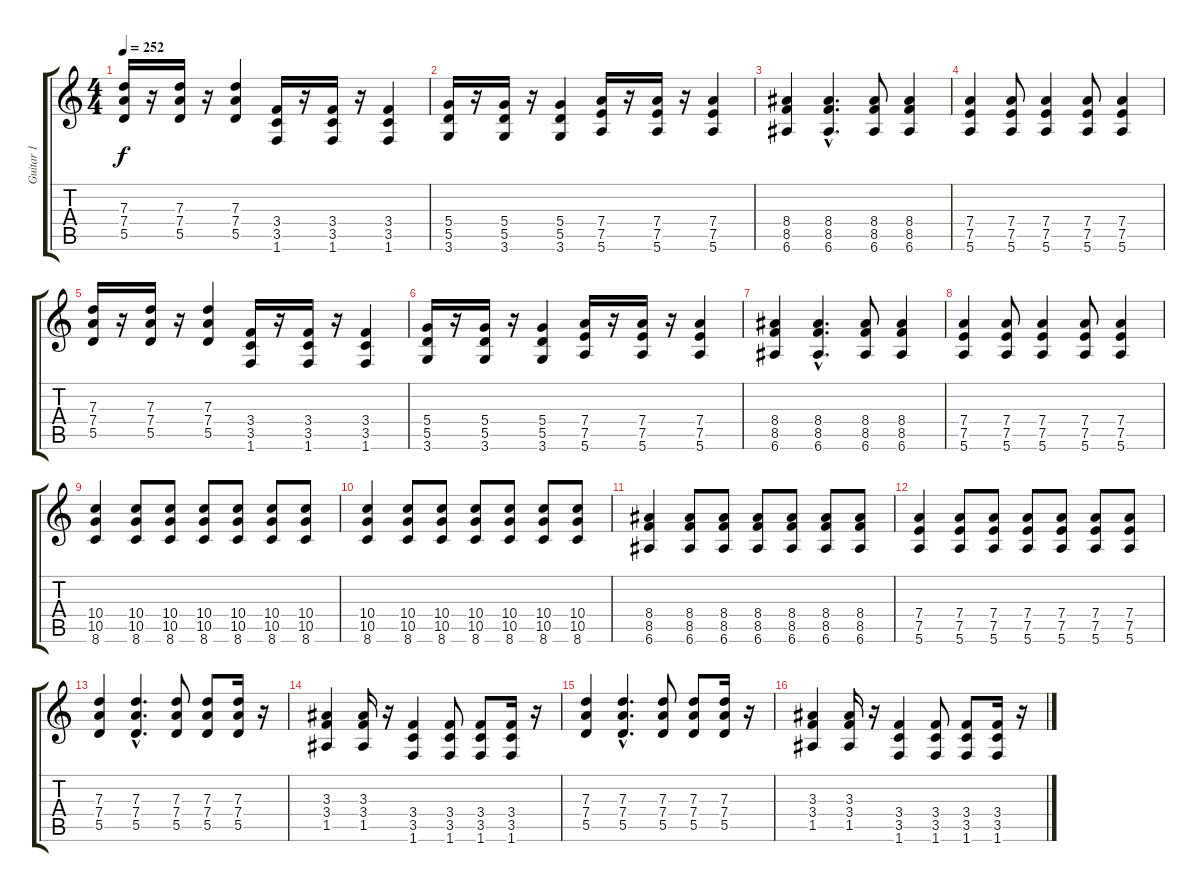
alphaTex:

\track ("Guitar 1" "Guitar 1") {instrument distortionguitar}
\staff {score tabs}
\tuning (E4 B3 G3 D3 A2 E2) {hide}
\ts (4 4)
\tempo 252
\clef g2
\ks c
(7.3 7.4 5.5).16{dy f} r.16 (7.3 7.4 5.5).16 r.16 (7.3 7.4 5.5).4 (3.4 3.5 1.6).16 r.16 (3.4 3.5 1.6).16 r.16 (3.4 3.5 1.6).4 |
(5.4 5.5 3.6).16 r.16 (5.4 5.5 3.6).16 r.16 (5.4 5.5 3.6).4 (7.4 7.5 5.6).16 r.16 (7.4 7.5 5.6).16 r.16 (7.4 7.5 5.6).4 |
(8.4 8.5 6.6).4 (8.4{hac} 8.5{hac} 6.6{hac}).4{d} (8.4 8.5 6.6).8 (8.4 8.5 6.6).4 |
(7.4 7.5 5.6).4 (7.4 7.5 5.6).8 (7.4 7.5 5.6).4 (7.4 7.5 5.6).8 (7.4 7.5 5.6).4 |
(7.3 7.4 5.5).16 r.16 (7.3 7.4 5.5).16 r.16 (7.3 7.4 5.5).4 (3.4 3.5 1.6).16 r.16 (3.4 3.5 1.6).16 r.16 (3.4 3.5 1.6).4 |
(5.4 5.5 3.6).16 r.16 (5.4 5.5 3.6).16 r.16 (5.4 5.5 3.6).4 (7.4 7.5 5.6).16 r.16 (7.4 7.5 5.6).16 r.16 (7.4 7.5 5.6).4 |
(8.4 8.5 6.6).4 (8.4{hac} 8.5{hac} 6.6{hac}).4{d} (8.4 8.5 6.6).8 (8.4 8.5 6.6).4 |
(7.4 7.5 5.6).4 (7.4 7.5 5.6).8 (7.4 7.5 5.6).4 (7.4 7.5 5.6).8 (7.4 7.5 5.6).4 |
(10.4 10.5 8.6).4 (10.4 10.5 8.6).8 (10.4 10.5 8.6).8 (10.4 10.5 8.6).8 (10.4 10.5 8.6).8 (10.4 10.5 8.6).8 (10.4 10.5 8.6).8 |
(10.4 10.5 8.6).4 (10.4 10.5 8.6).8 (10.4 10.5 8.6).8 (10.4 10.5 8.6).8 (10.4 10.5 8.6).8 (10.4 10.5 8.6).8 (10.4 10.5 8.6).8 |
(8.4 8.5 6.6).4 (8.4 8.5 6.6).8 (8.4 8.5 6.6).8 (8.4 8.5 6.6).8 (8.4 8.5 6.6).8 (8.4 8.5 6.6).8 (8.4 8.5 6.6).8 |
(7.4 7.5 5.6).4 (7.4 7.5 5.6).8 (7.4 7.5 5.6).8 (7.4 7.5 5.6).8 (7.4 7.5 5.6).8 (7.4 7.5 5.6).8 (7.4 7.5 5.6).8 |
(7.3 7.4 5.5).4 (7.3{hac} 7.4{hac} 5.5{hac}).4{d} (7.3 7.4 5.5).8 (7.3 7.4 5.5).8 (7.3 7.4 5.5).16 r.16 |
(3.3 3.4 1.5).4 (3.3 3.4 1.5).16 r.16 (3.4 3.5 1.6).4 (3.4 3.5 1.6).8 (3.4 3.5 1.6).8 (3.4 3.5 1.6).16 r.16 |
(7.3 7.4 5.5).4 (7.3{hac} 7.4{hac} 5.5{hac}).4{d} (7.3 7.4 5.5).8 (7.3 7.4 5.5).8 (7.3 7.4 5.5).16 r.16 |
(3.3 3.4 1.5).4 (3.3 3.4 1.5).16 r.16 (3.4 3.5 1.6).4 (3.4 3.5 1.6).8 (3.4 3.5 1.6).8 (3.4 3.5 1.6).16 r.16
